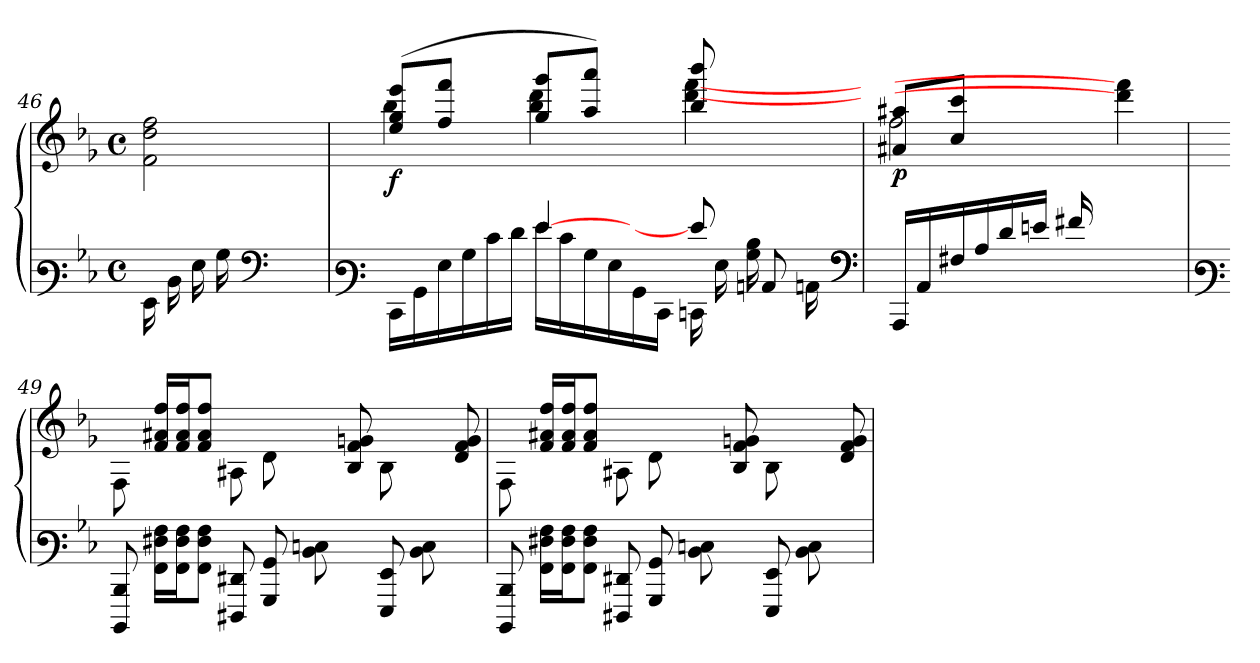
**kern	**kern	**dynam
*part1	*part1	*part1
*staff2	*staff1	*staff1/2
*clefF3	*clefG3	*
*k[b-e-]	*k[b-e-]	*
*M4/4	*M4/4	*
*met(c)	*met(c)	*
=46	=46	=46
16GG\LL	2d\ 2b-\ 2dd\	.
16D\	.	.
16G\	.	.
16B-\	.	.
*clefF4	*	*
4ryy	.	.
!!LO:LB:g=z
=47	=47	=47
*clefF3	*	*
*^	*^	*
!	!	!	!	!LO:DY:b
4.ryy	16EE-\LL	(>8cc/ 8ee-/ 8ccc/L	4gg\	f
.	16BB-\	.	.	.
.	16G\	8dd/ 8ddd/J	.	.
.	16B-\	.	.	.
.	16e-\	8ryy	8ryy	.
.	16f\JJ	.	.	.
[>4g/	16g\LL	8ee-/ 8eee-/L	4gg\ 4bb-\	.
.	16e-\	.	.	.
.	16B-\	8ff/ 8fff/J)	.	.
.	16G\	.	.	.
8ryy	16BB-\	8ryy	8ryy	.
.	16EE-\JJ	.	.	.
8g/L]	16EEn\LL	8gg/ 8ggg/	[4bb-\ [4ddd\	.
.	16G\	.	.	.
8Cn/	16B-\ 16d\	8ryy	.	.
.	16Cn\	.	.	.
*v	*v	*	*	*
*clefF4	*	*	*
=48	=48	=48	=48
*^	*	*	*
!	!	!	!	!LO:DY:b
*v	*v	*	*	*
16AAA/LL	8f#X/ 8ff#X/L	2dd\	p
16AA/	.	.	.
16F#X/	8a/ 8aa/J	.	.
16A/	.	.	.
16d/	2ryy	.	.
16en/JJ	.	.	.
16f#X/LL	.	.	.
4ryy	.	.	.
.	.	4bb-\] 4ddd\]	.
16ryy	.	.	.
*	*v	*v	*
!!LO:LB:g=z
=49	=49	=49
*clefF3	*	*
8DDD/ 8DD/	8D\	.
16AA\ 16F#X\ 16A\LL	16d/ 16f#X/ 16dd/LL	.
16AA\ 16F#\ 16A\J	16d/ 16f#/ 16dd/J	.
8AA\ 8F#\ 8A\J	8d/ 8f#/ 8dd/J	.
8FFF#X/ 8FF#X/	8F#X\	.
8BBB-/ 8BB-/	8B-\	.
8D\ 8En\	8ryy	.
8ryy	8G/ 8d/ 8en/	.
8GGG/ 8GG/	8G\	.
8D\ 8E\	8ryy	.
8ryy	8B-/ 8d/ 8e/	.
!!LO:LB:g=z
=50	=50	=50
8DDD/ 8DD/	8D\	.
16AA\ 16F#X\ 16A\LL	16d/ 16f#X/ 16dd/LL	.
16AA\ 16F#\ 16A\J	16d/ 16f#/ 16dd/J	.
8AA\ 8F#\ 8A\J	8d/ 8f#/ 8dd/J	.
8FFF#X/ 8FF#X/	8F#X\	.
8BBB-/ 8BB-/	8B-\	.
8D\ 8En\	8ryy	.
8ryy	8G/ 8d/ 8en/	.
8GGG/ 8GG/	8G\	.
8D\ 8E\	8ryy	.
8ryy	8B-/ 8d/ 8e/	.
=	=	=
*-	*-	*-
